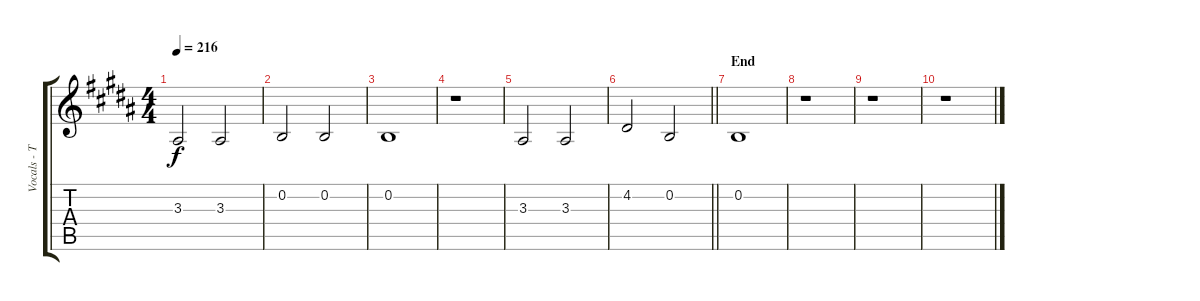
\track ("Vocals - Tom DeLonge" "Vocals - T") {instrument clarinet}
\staff {score tabs}
\tuning (E4 B3 G3 D3 A2 E2) {hide}
\ts (4 4)
\tempo 216
\clef g2
\ks b
3.3.2{dy f volume 16} 3.3.2 |
0.2.2 0.2.2 |
0.2.1 |
r.1 |
3.3.2 3.3.2 |
\barLineRight lightlight
4.2.2 0.2.2 |
\section ("" "End")
0.2.1 |
r.1 |
r.1 |
r.1
